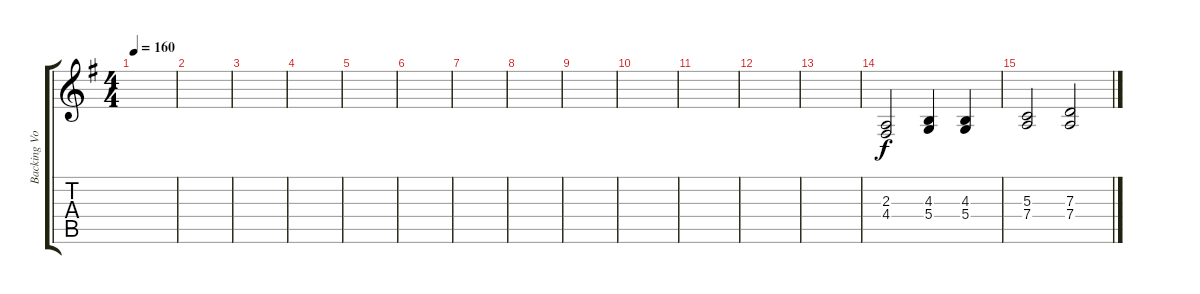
\track ("Backing Vocals-Eero" "Backing Vo") {instrument electricgrandpiano}
\staff {score tabs}
\tuning (E4 B3 G3 D3 A2 E2) {hide}
\ts (4 4)
\tempo 160
\clef g2
\ks g
|
|
|
|
|
|
|
|
|
|
|
|
|
(2.3 4.4).2 (4.3 5.4).4 (4.3 5.4).4 |
(5.3 7.4).2 (7.3 7.4).2
